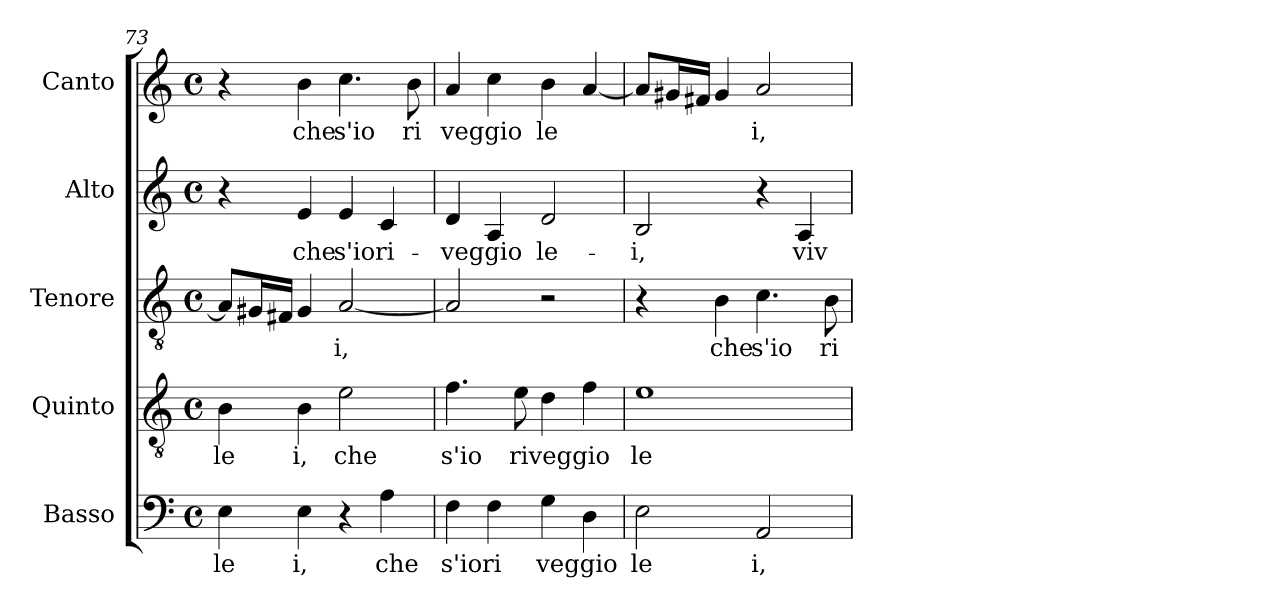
**kern	**text	**kern	**text	**kern	**text	**kern	**text	**kern	**text
*part5	*part5	*part4	*part4	*part3	*part3	*part2	*part2	*part1	*part1
*staff5	*staff5	*staff4	*staff4	*staff3	*staff3	*staff2	*staff2	*staff1	*staff1
*I"Basso	*	*I"Quinto	*	*I"Tenore	*	*I"Alto	*	*I"Canto	*
*clefF4	*	*clefGv2	*	*clefGv2	*	*clefG2	*	*clefG2	*
*M4/4	*	*M4/4	*	*M4/4	*	*M4/4	*	*M4/4	*
*met(c)	*	*met(c)	*	*met(c)	*	*met(c)	*	*met(c)	*
=73	=73	=73	=73	=73	=73	=73	=73	=73	=73
!	!LO:LY:b:cj	!	!LO:LY:b:cj	!	!	!	!	!	!
4E\	le	4B\	le	8A/L]	.	4r	.	4r	.
.	.	.	.	16G#X/	.	.	.	.	.
.	.	.	.	16F#/J	.	.	.	.	.
!	!LO:LY:b:cj	!	!LO:LY:b:cj	!	!	!	!LO:LY:b:cj	!	!LO:LY:b:cj
4E\	i,	4B\	i,	4G#/	.	4e/	che	4b\	che
!	!	!	!LO:LY:b:cj	!	!LO:LY:b:cj	!	!LO:LY:b:cj	!	!LO:LY:b:cj
4r	.	2e\	che	[<2A/	i,	4e/	s'io	4.cc\	s'io
!	!LO:LY:b:cj	!	!	!	!	!	!LO:LY:b:cj	!	!
4A\	che	.	.	.	.	4c/	ri-	.	.
!	!	!	!	!	!	!	!	!	!LO:LY:b:cj
.	.	.	.	.	.	.	.	8b\	ri
=74	=74	=74	=74	=74	=74	=74	=74	=74	=74
!	!LO:LY:b:cj	!	!LO:LY:b:cj	!	!	!	!LO:LY:b:cj	!	!LO:LY:b:cj
4F\	s'io	4.f\	s'io	2A/]	.	4d/	-veggio	4a/	veggio
!	!LO:LY:b:cj	!	!	!	!	!	!	!	!
4F\	ri	.	.	.	.	4A/	.	4cc\	.
!	!	!	!LO:LY:b	!	!	!	!	!	!
.	.	8e\	riveggio	.	.	.	.	.	.
!	!LO:LY:b:cj	!	!	!	!	!	!LO:LY:b:cj	!	!LO:LY:b:cj
4G\	veggio	4d\	.	2r	.	2d/	le-	4b\	le
4D\	.	4f\	.	.	.	.	.	[<4a/	.
=75	=75	=75	=75	=75	=75	=75	=75	=75	=75
!	!LO:LY:b:cj	!	!LO:LY:b:cj	!	!	!	!LO:LY:b:cj	!	!
2E\	le	1e	le	4r	.	2B/	-i,	8a/L]	.
.	.	.	.	.	.	.	.	16g#/	.
.	.	.	.	.	.	.	.	16f#X/J	.
!	!	!	!	!	!LO:LY:b:cj	!	!	!	!
.	.	.	.	4B\	che	.	.	4g#/	.
!	!LO:LY:b:cj	!	!	!	!LO:LY:b:cj	!	!	!	!LO:LY:b:cj
2AA/	i,	.	.	4.c\	s'io	4r	.	2a/	i,
!	!	!	!	!	!	!	!LO:LY:b:cj	!	!
.	.	.	.	.	.	4A/	viv-	.	.
!	!	!	!	!	!LO:LY:b:cj	!	!	!	!
.	.	.	.	8B\	ri	.	.	.	.
=	=	=	=	=	=	=	=	=	=
*-	*-	*-	*-	*-	*-	*-	*-	*-	*-
